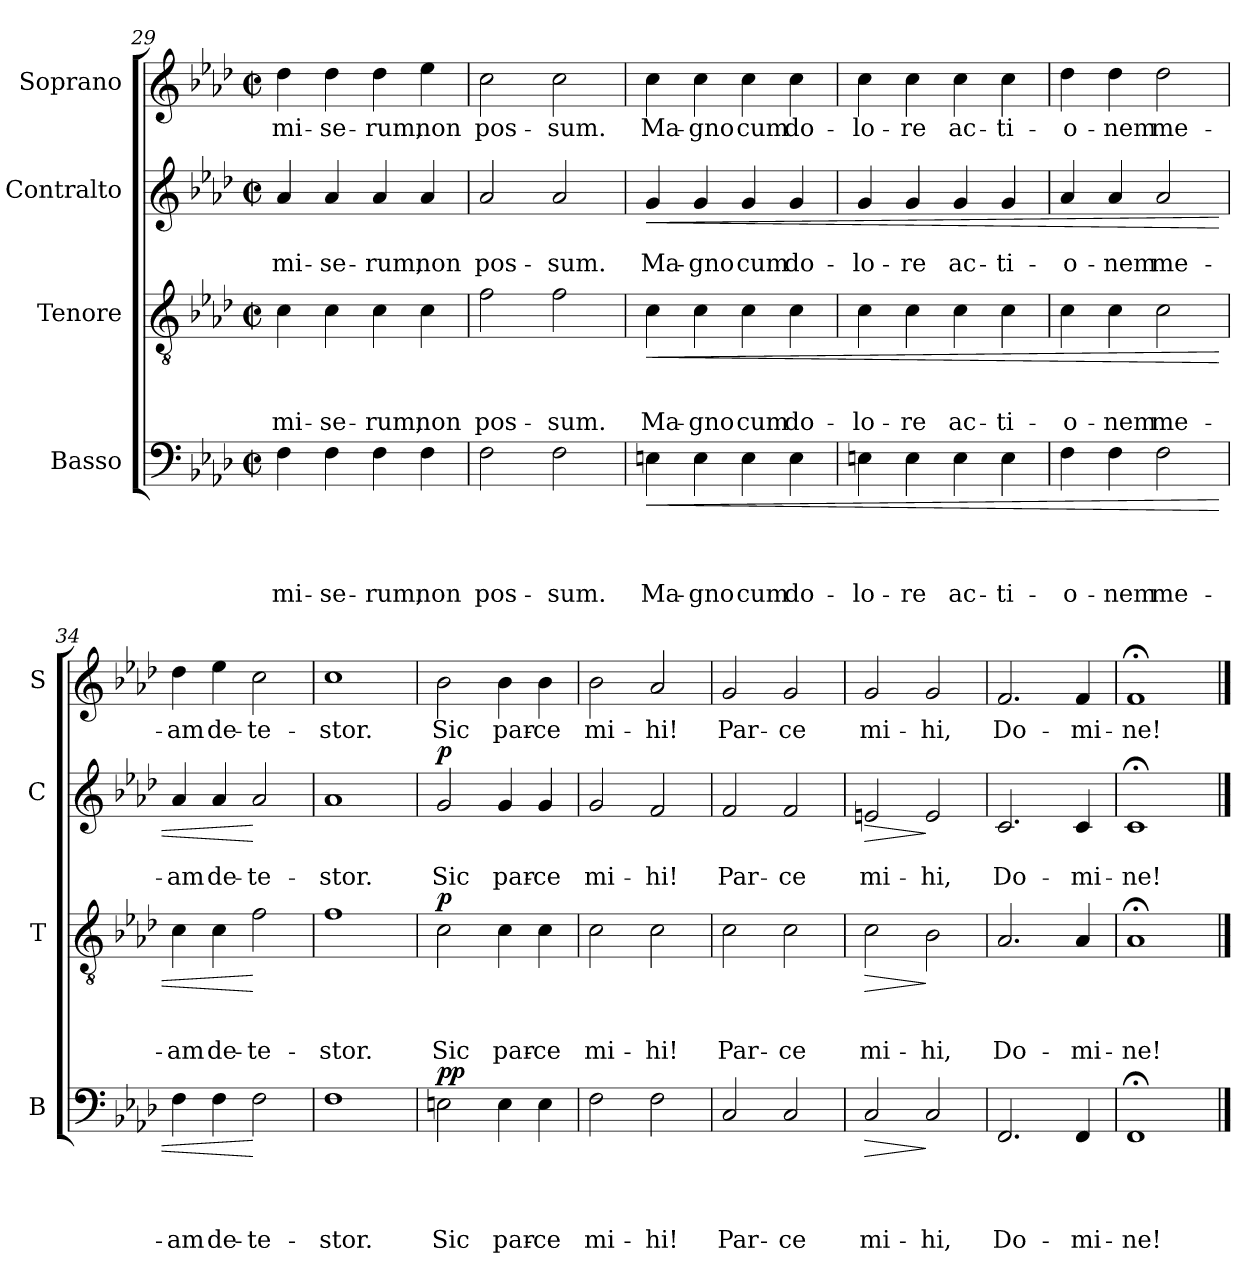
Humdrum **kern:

**kern	**text	**text	**text	**text	**dynam	**kern	**text	**text	**text	**dynam	**kern	**text	**text	**dynam	**kern	**text
*part4	*part4	*part4	*part4	*part4	*part4	*part3	*part3	*part3	*part3	*part3	*part2	*part2	*part2	*part2	*part1	*part1
*staff4	*staff4	*staff4	*staff4	*staff4	*staff4	*staff3	*staff3	*staff3	*staff3	*staff3	*staff2	*staff2	*staff2	*staff2	*staff1	*staff1
*I"Basso	*	*	*	*	*	*I"Tenore	*	*	*	*	*I"Contralto	*	*	*	*I"Soprano	*
*I'B	*	*	*	*	*	*I'T	*	*	*	*	*I'C	*	*	*	*I'S	*
*clefF4	*	*	*	*	*	*clefGv2	*	*	*	*	*clefG2	*	*	*	*clefG2	*
*k[b-e-a-d-]	*	*	*	*	*	*k[b-e-a-d-]	*	*	*	*	*k[b-e-a-d-]	*	*	*	*k[b-e-a-d-]	*
*A-:	*	*	*	*	*	*A-:	*	*	*	*	*A-:	*	*	*	*A-:	*
*M2/2	*	*	*	*	*	*M2/2	*	*	*	*	*M2/2	*	*	*	*M2/2	*
*met(c|)	*	*	*	*	*	*met(c|)	*	*	*	*	*met(c|)	*	*	*	*met(c|)	*
=29	=29	=29	=29	=29	=29	=29	=29	=29	=29	=29	=29	=29	=29	=29	=29	=29
!	!	!	!	!LO:LY:b	!	!	!	!	!LO:LY:b	!	!	!	!LO:LY:b	!	!	!LO:LY:b
4F\	.	.	.	mi-	.	4c\	.	.	mi-	.	4a-/	.	mi-	.	4dd-\	mi-
!	!	!	!	!LO:LY:b	!	!	!	!	!LO:LY:b	!	!	!	!LO:LY:b	!	!	!LO:LY:b
4F\	.	.	.	-se-	.	4c\	.	.	-se-	.	4a-/	.	-se-	.	4dd-\	-se-
!	!	!	!	!LO:LY:b	!	!	!	!	!LO:LY:b	!	!	!	!LO:LY:b	!	!	!LO:LY:b
4F\	.	.	.	-rum,	.	4c\	.	.	-rum,	.	4a-/	.	-rum,	.	4dd-\	-rum,
!	!	!	!	!LO:LY:b	!	!	!	!	!LO:LY:b	!	!	!	!LO:LY:b	!	!	!LO:LY:b
4F\	.	.	.	non	.	4c\	.	.	non	.	4a-/	.	non	.	4ee-\	non
=30	=30	=30	=30	=30	=30	=30	=30	=30	=30	=30	=30	=30	=30	=30	=30	=30
!	!	!	!	!LO:LY:b	!	!	!	!	!LO:LY:b	!	!	!	!LO:LY:b	!	!	!LO:LY:b
2F\	.	.	.	pos-	.	2f\	.	.	pos-	.	2a-/	.	pos-	.	2cc\	pos-
!	!	!	!	!LO:LY:b	!	!	!	!	!LO:LY:b	!	!	!	!LO:LY:b	!	!	!LO:LY:b
2F\	.	.	.	-sum.	.	2f\	.	.	-sum.	.	2a-/	.	-sum.	.	2cc\	-sum.
!!LO:PB:g=z
=31	=31	=31	=31	=31	=31	=31	=31	=31	=31	=31	=31	=31	=31	=31	=31	=31
!	!	!	!	!LO:LY:b	!LO:HP:b	!	!	!	!LO:LY:b	!LO:HP:b	!	!	!LO:LY:b	!LO:HP:b	!	!LO:LY:b
4En\	.	.	.	Ma-	<	4c\	.	.	Ma-	<	4g/	.	Ma-	<	4cc\	Ma-
!	!	!	!	!LO:LY:b	!	!	!	!	!LO:LY:b	!	!	!	!LO:LY:b	!	!	!LO:LY:b
4E\	.	.	.	-gno	.	4c\	.	.	-gno	.	4g/	.	-gno	.	4cc\	-gno
!	!	!	!	!LO:LY:b	!	!	!	!	!LO:LY:b	!	!	!	!LO:LY:b	!	!	!LO:LY:b
4E\	.	.	.	cum	.	4c\	.	.	cum	.	4g/	.	cum	.	4cc\	cum
!	!	!	!	!LO:LY:b	!	!	!	!	!LO:LY:b	!	!	!	!LO:LY:b	!	!	!LO:LY:b
4E\	.	.	.	do-	.	4c\	.	.	do-	.	4g/	.	do-	.	4cc\	do-
=32	=32	=32	=32	=32	=32	=32	=32	=32	=32	=32	=32	=32	=32	=32	=32	=32
!	!	!	!	!LO:LY:b	!	!	!	!	!LO:LY:b	!	!	!	!LO:LY:b	!	!	!LO:LY:b
4En\	.	.	.	-lo-	.	4c\	.	.	-lo-	.	4g/	.	-lo-	.	4cc\	-lo-
!	!	!	!	!LO:LY:b	!	!	!	!	!LO:LY:b	!	!	!	!LO:LY:b	!	!	!LO:LY:b
4E\	.	.	.	-re	.	4c\	.	.	-re	.	4g/	.	-re	.	4cc\	-re
!	!	!	!	!LO:LY:b	!	!	!	!	!LO:LY:b	!	!	!	!LO:LY:b	!	!	!LO:LY:b
4E\	.	.	.	ac-	.	4c\	.	.	ac-	.	4g/	.	ac-	.	4cc\	ac-
!	!	!	!	!LO:LY:b	!	!	!	!	!LO:LY:b	!	!	!	!LO:LY:b	!	!	!LO:LY:b
4E\	.	.	.	-ti-	.	4c\	.	.	-ti-	.	4g/	.	-ti-	.	4cc\	-ti-
=33	=33	=33	=33	=33	=33	=33	=33	=33	=33	=33	=33	=33	=33	=33	=33	=33
!	!	!	!	!LO:LY:b	!	!	!	!	!LO:LY:b	!	!	!	!LO:LY:b	!	!	!LO:LY:b
4F\	.	.	.	-o-	.	4c\	.	.	-o-	.	4a-/	.	-o-	.	4dd-\	-o-
!	!	!	!	!LO:LY:b	!	!	!	!	!LO:LY:b	!	!	!	!LO:LY:b	!	!	!LO:LY:b
4F\	.	.	.	-nem	.	4c\	.	.	-nem	.	4a-/	.	-nem	.	4dd-\	-nem
!	!	!	!	!LO:LY:b	!	!	!	!	!LO:LY:b	!	!	!	!LO:LY:b	!	!	!LO:LY:b
2F\	.	.	.	me-	.	2c\	.	.	me-	.	2a-/	.	me-	.	2dd-\	me-
=34	=34	=34	=34	=34	=34	=34	=34	=34	=34	=34	=34	=34	=34	=34	=34	=34
!	!	!	!	!LO:LY:b	!	!	!	!	!LO:LY:b	!	!	!	!LO:LY:b	!	!	!LO:LY:b
4F\	.	.	.	-am	.	4c\	.	.	-am	.	4a-/	.	-am	.	4dd-\	-am
!	!	!	!	!LO:LY:b	!	!	!	!	!LO:LY:b	!	!	!	!LO:LY:b	!	!	!LO:LY:b
4F\	.	.	.	de-	.	4c\	.	.	de-	.	4a-/	.	de-	.	4ee-\	de-
!	!	!	!	!LO:LY:b	!	!	!	!	!LO:LY:b	!	!	!	!LO:LY:b	!	!	!LO:LY:b
2F\	.	.	.	-te-	[	2f\	.	.	-te-	[	2a-/	.	-te-	[	2cc\	-te-
=35	=35	=35	=35	=35	=35	=35	=35	=35	=35	=35	=35	=35	=35	=35	=35	=35
!	!	!	!	!LO:LY:b	!	!	!	!	!LO:LY:b	!	!	!	!LO:LY:b	!	!	!LO:LY:b
1F	.	.	.	-stor.	.	1f	.	.	-stor.	.	1a-	.	-stor.	.	1cc	-stor.
!!LO:LB:g=z
=36	=36	=36	=36	=36	=36	=36	=36	=36	=36	=36	=36	=36	=36	=36	=36	=36
!	!	!	!	!LO:LY:b	!LO:DY:a	!	!	!	!LO:LY:b	!	!	!	!LO:LY:b	!	!	!LO:LY:b
!	!	!	!	!	!LO:DY:n=1:b	!	!	!	!	!LO:DY:a	!	!	!	!LO:DY:a	!	!
2En\	.	.	.	Sic	p p	2c\	.	.	Sic	p	2g/	.	Sic	p	2b-\	Sic
!	!	!	!	!LO:LY:b	!	!	!	!	!LO:LY:b	!	!	!	!LO:LY:b	!	!	!LO:LY:b
4E\	.	.	.	par-	.	4c\	.	.	par-	.	4g/	.	par-	.	4b-\	par-
!	!	!	!	!LO:LY:b	!	!	!	!	!LO:LY:b	!	!	!	!LO:LY:b	!	!	!LO:LY:b
4E\	.	.	.	-ce	.	4c\	.	.	-ce	.	4g/	.	-ce	.	4b-\	-ce
=37	=37	=37	=37	=37	=37	=37	=37	=37	=37	=37	=37	=37	=37	=37	=37	=37
!	!	!	!	!LO:LY:b	!	!	!	!	!LO:LY:b	!	!	!	!LO:LY:b	!	!	!LO:LY:b
2F\	.	.	.	mi-	.	2c\	.	.	mi-	.	2g/	.	mi-	.	2b-\	mi-
!	!	!	!	!LO:LY:b	!	!	!	!	!LO:LY:b	!	!	!	!LO:LY:b	!	!	!LO:LY:b
2F\	.	.	.	-hi!	.	2c\	.	.	-hi!	.	2f/	.	-hi!	.	2a-/	-hi!
=38	=38	=38	=38	=38	=38	=38	=38	=38	=38	=38	=38	=38	=38	=38	=38	=38
!	!	!	!	!LO:LY:b	!	!	!	!	!LO:LY:b	!	!	!	!LO:LY:b	!	!	!LO:LY:b
2C/	.	.	.	Par-	.	2c\	.	.	Par-	.	2f/	.	Par-	.	2g/	Par-
!	!	!	!	!LO:LY:b	!	!	!	!	!LO:LY:b	!	!	!	!LO:LY:b	!	!	!LO:LY:b
2C/	.	.	.	-ce	.	2c\	.	.	-ce	.	2f/	.	-ce	.	2g/	-ce
=39	=39	=39	=39	=39	=39	=39	=39	=39	=39	=39	=39	=39	=39	=39	=39	=39
!	!	!	!	!LO:LY:b	!LO:HP:b	!	!	!	!LO:LY:b	!LO:HP:b	!	!	!LO:LY:b	!LO:HP:b	!	!LO:LY:b
2C/	.	.	.	mi-	>	2c\	.	.	mi-	>	2en/	.	mi-	>	2g/	mi-
!	!	!	!	!LO:LY:b	!	!	!	!	!LO:LY:b	!	!	!	!LO:LY:b	!	!	!LO:LY:b
2C/	.	.	.	-hi,	]	2B-\	.	.	-hi,	]	2e/	.	-hi,	]	2g/	-hi,
=40	=40	=40	=40	=40	=40	=40	=40	=40	=40	=40	=40	=40	=40	=40	=40	=40
!	!	!	!	!LO:LY:b	!	!	!	!	!LO:LY:b	!	!	!	!LO:LY:b	!	!	!LO:LY:b
2.FF/	.	.	.	Do-	.	2.A-/	.	.	Do-	.	2.c/	.	Do-	.	2.f/	Do-
!	!	!	!	!LO:LY:b	!	!	!	!	!LO:LY:b	!	!	!	!LO:LY:b	!	!	!LO:LY:b
4FF/	.	.	.	-mi-	.	4A-/	.	.	-mi-	.	4c/	.	-mi-	.	4f/	-mi-
=41	=41	=41	=41	=41	=41	=41	=41	=41	=41	=41	=41	=41	=41	=41	=41	=41
!	!	!	!	!LO:LY:b	!	!	!	!	!LO:LY:b	!	!	!	!LO:LY:b	!	!	!LO:LY:b
1FF;	.	.	.	-ne!	.	1A-;<	.	.	-ne!	.	1c;	.	-ne!	.	1f;	-ne!
==	==	==	==	==	==	==	==	==	==	==	==	==	==	==	==	==
*-	*-	*-	*-	*-	*-	*-	*-	*-	*-	*-	*-	*-	*-	*-	*-	*-
